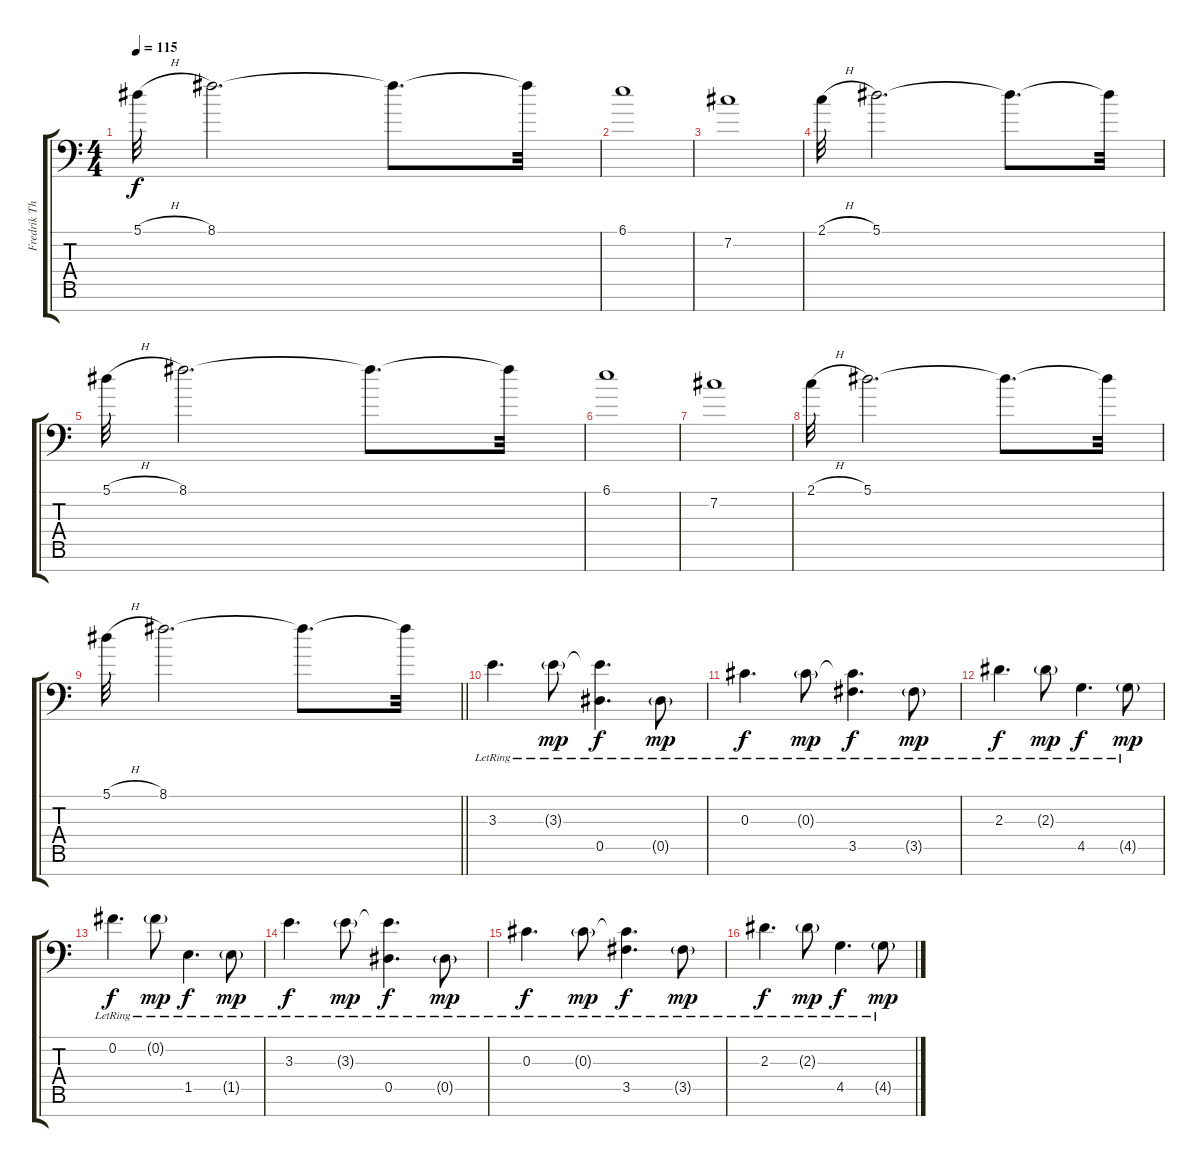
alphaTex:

\track ("Fredrik Thordendal" "Fredrik Th") {instrument distortionguitar}
\staff {score tabs}
\tuning (Bb3 Gb3 Db3 Ab2 Eb2 Bb1 F1) {hide}
\ts (4 4)
\tempo 115
\clef f4
\ks c
5.1{h}.32{dy f} 8.1.2{d} 8.1{t}.8{d} 8.1{t}.32 |
6.1.1 |
7.2.1 |
2.1{h}.32 5.1.2{d} 5.1{t}.8{d} 5.1{t}.32 |
5.1{h}.32 8.1.2{d} 8.1{t}.8{d} 8.1{t}.32 |
6.1.1 |
7.2.1 |
2.1{h}.32 5.1.2{d} 5.1{t}.8{d} 5.1{t}.32 |
\barLineRight lightlight
5.1{h}.32 8.1.2{d} 8.1{t}.8{d} 8.1{t}.32 |
3.3{lr}.4{d instrument electricguitarjazz} 3.3{g lr}.8{dy mp} (3.3{t} 0.5{lr}).4{d dy f} 0.5{g lr}.8{dy mp} |
0.3{lr}.4{d dy f} 0.3{g lr}.8{dy mp} (0.3{t} 3.5{lr}).4{d dy f} 3.5{g lr}.8{dy mp} |
2.3{lr}.4{d dy f} 2.3{g lr}.8{dy mp} 4.5{lr}.4{d dy f} 4.5{g lr}.8{dy mp} |
0.2{lr}.4{d dy f} 0.2{g lr}.8{dy mp} 1.5{lr}.4{d dy f} 1.5{g lr}.8{dy mp} |
3.3{lr}.4{d dy f} 3.3{g lr}.8{dy mp} (3.3{t} 0.5{lr}).4{d dy f} 0.5{g lr}.8{dy mp} |
0.3{lr}.4{d dy f} 0.3{g lr}.8{dy mp} (0.3{t} 3.5{lr}).4{d dy f} 3.5{g lr}.8{dy mp} |
2.3{lr}.4{d dy f} 2.3{g lr}.8{dy mp} 4.5{lr}.4{d dy f} 4.5{g lr}.8{dy mp}
